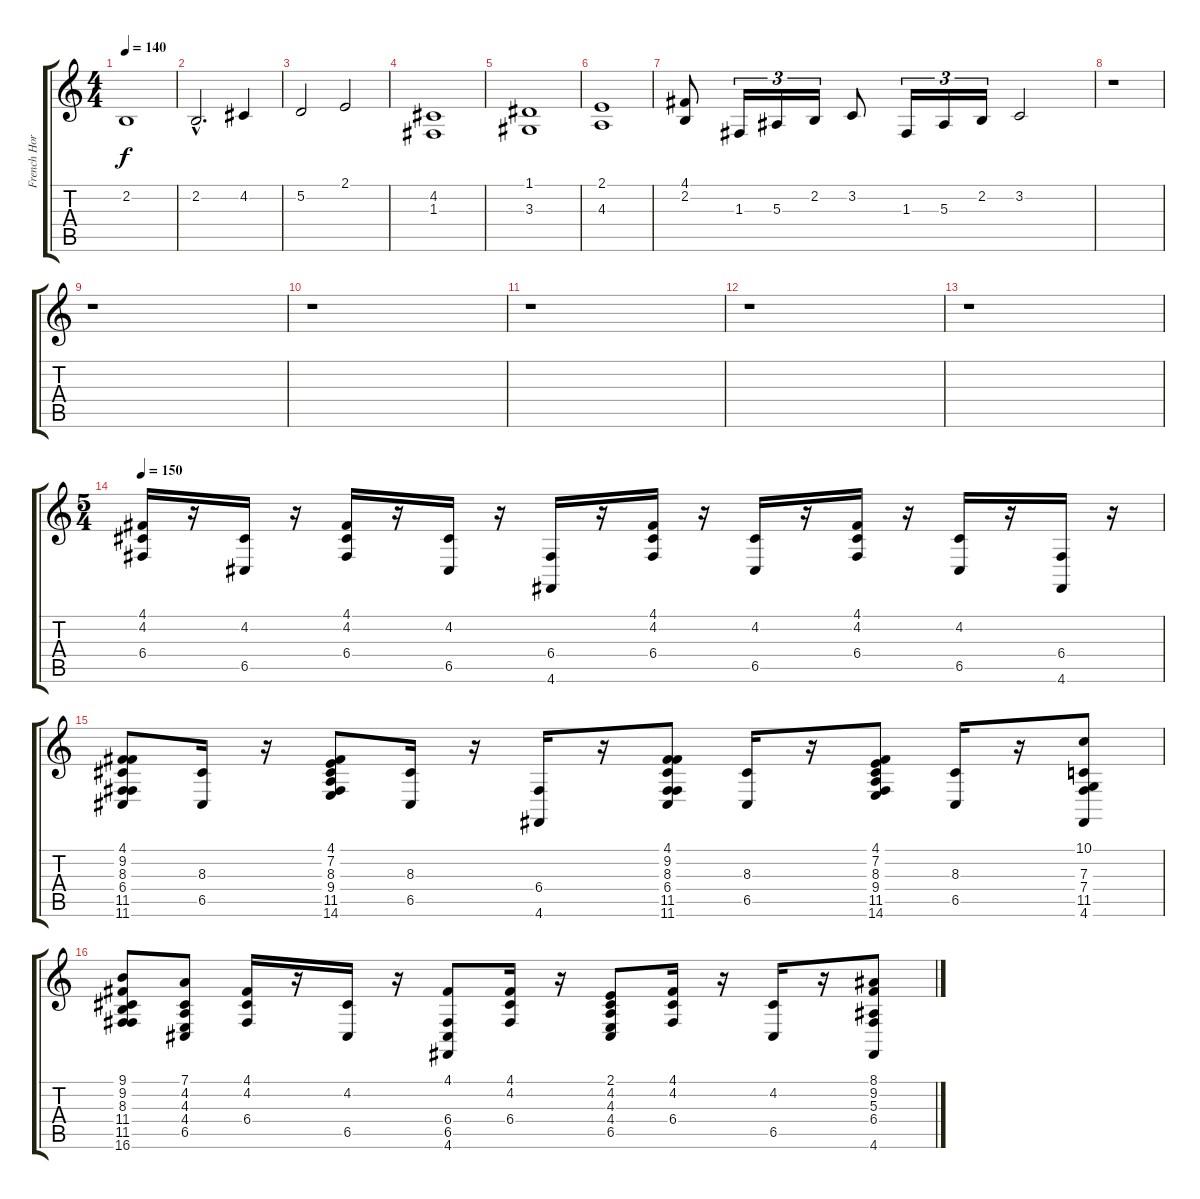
\track ("French Horn" "French Hor") {instrument frenchhorn}
\staff {score tabs}
\tuning (D4 A3 F3 C3 G2 D2) {hide}
\ts (4 4)
\tempo 140
\clef g2
\ks c
2.2.1{dy f} |
2.2{hac}.2{d} 4.2.4 |
5.2.2 2.1.2 |
(4.2 1.3).1 |
(1.1 3.3).1 |
(2.1 4.3).1 |
(4.1 2.2).8 1.3.16{tu (3 2)} 5.3.16{tu (3 2)} 2.2.16{tu (3 2)} 3.2.8 1.3.16{tu (3 2)} 5.3.16{tu (3 2)} 2.2.16{tu (3 2)} 3.2.2 |
r.1 |
r.1 |
r.1 |
r.1 |
r.1 |
r.1 |
\ts (5 4)
\tempo 150
(4.1 4.2 6.4).16 r.16 (4.2 6.5).16 r.16 (4.1 4.2 6.4).16 r.16 (4.2 6.5).16 r.16 (6.4 4.6).16 r.16 (4.1 4.2 6.4).16 r.16 (4.2 6.5).16 r.16 (4.1 4.2 6.4).16 r.16 (4.2 6.5).16 r.16 (6.4 4.6).16 r.16 |
(4.1 9.2 8.3 6.4 11.5 11.6).8 (8.3 6.5).16 r.16 (4.1 7.2 8.3 9.4 11.5 14.6).8 (8.3 6.5).16 r.16 (6.4 4.6).16 r.16 (4.1 9.2 8.3 6.4 11.5 11.6).8 (8.3 6.5).16 r.16 (4.1 7.2 8.3 9.4 11.5 14.6).8 (8.3 6.5).16 r.16 (10.1 7.3 7.4 11.5 4.6).8 |
(9.1 9.2 8.3 11.4 11.5 16.6).8 (7.1 4.2 4.3 4.4 6.5).8 (4.1 4.2 6.4).16 r.16 (4.2 6.5).16 r.16 (4.1 6.4 6.5 4.6).8 (4.1 4.2 6.4).16 r.16 (2.1 4.2 4.3 4.4 6.5).8 (4.1 4.2 6.4).16 r.16 (4.2 6.5).16 r.16 (8.1 9.2 5.3 6.4 4.6).8
